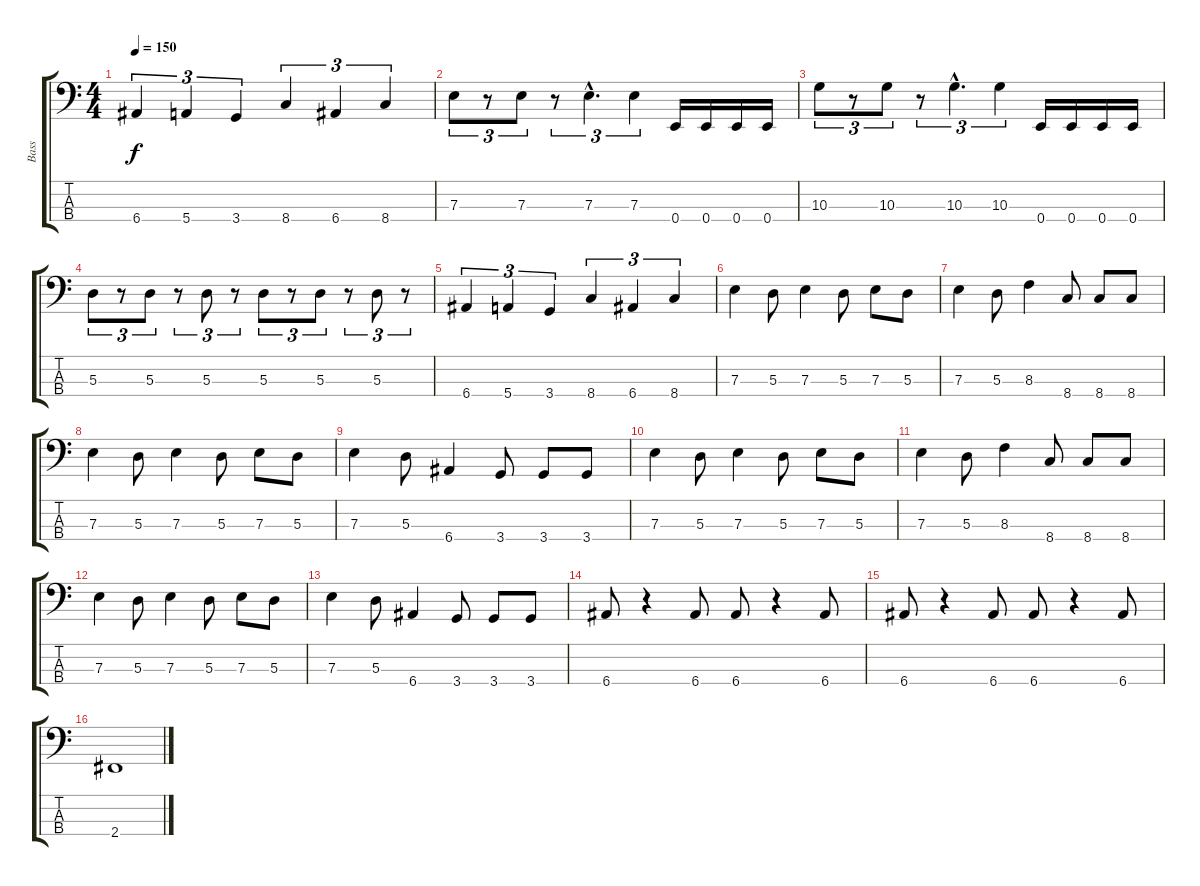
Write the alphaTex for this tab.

\track ("Bass" "Bass") {instrument electricbassfinger}
\staff {score tabs}
\tuning (G2 D2 A1 E1) {hide}
\ts (4 4)
\tempo 150
\clef f4
\ks c
6.4.4{tu (3 2) dy f} 5.4.4{tu (3 2)} 3.4.4{tu (3 2)} 8.4.4{tu (3 2)} 6.4.4{tu (3 2)} 8.4.4{tu (3 2)} |
7.3.8{tu (3 2)} r.8{tu (3 2)} 7.3.8{tu (3 2)} r.8{tu (3 2)} 7.3{hac}.4{d tu (3 2)} 7.3.4{tu (3 2)} 0.4.16 0.4.16 0.4.16 0.4.16 |
10.3.8{tu (3 2)} r.8{tu (3 2)} 10.3.8{tu (3 2)} r.8{tu (3 2)} 10.3{hac}.4{d tu (3 2)} 10.3.4{tu (3 2)} 0.4.16 0.4.16 0.4.16 0.4.16 |
5.3.8{tu (3 2)} r.8{tu (3 2)} 5.3.8{tu (3 2)} r.8{tu (3 2)} 5.3.8{tu (3 2)} r.8{tu (3 2)} 5.3.8{tu (3 2)} r.8{tu (3 2)} 5.3.8{tu (3 2)} r.8{tu (3 2)} 5.3.8{tu (3 2)} r.8{tu (3 2)} |
6.4.4{tu (3 2)} 5.4.4{tu (3 2)} 3.4.4{tu (3 2)} 8.4.4{tu (3 2)} 6.4.4{tu (3 2)} 8.4.4{tu (3 2)} |
7.3.4 5.3.8 7.3.4 5.3.8 7.3.8 5.3.8 |
7.3.4 5.3.8 8.3.4 8.4.8 8.4.8 8.4.8 |
7.3.4 5.3.8 7.3.4 5.3.8 7.3.8 5.3.8 |
7.3.4 5.3.8 6.4.4 3.4.8 3.4.8 3.4.8 |
7.3.4 5.3.8 7.3.4 5.3.8 7.3.8 5.3.8 |
7.3.4 5.3.8 8.3.4 8.4.8 8.4.8 8.4.8 |
7.3.4 5.3.8 7.3.4 5.3.8 7.3.8 5.3.8 |
7.3.4 5.3.8 6.4.4 3.4.8 3.4.8 3.4.8 |
6.4.8 r.4 6.4.8 6.4.8 r.4 6.4.8 |
6.4.8 r.4 6.4.8 6.4.8 r.4 6.4.8 |
2.4.1
